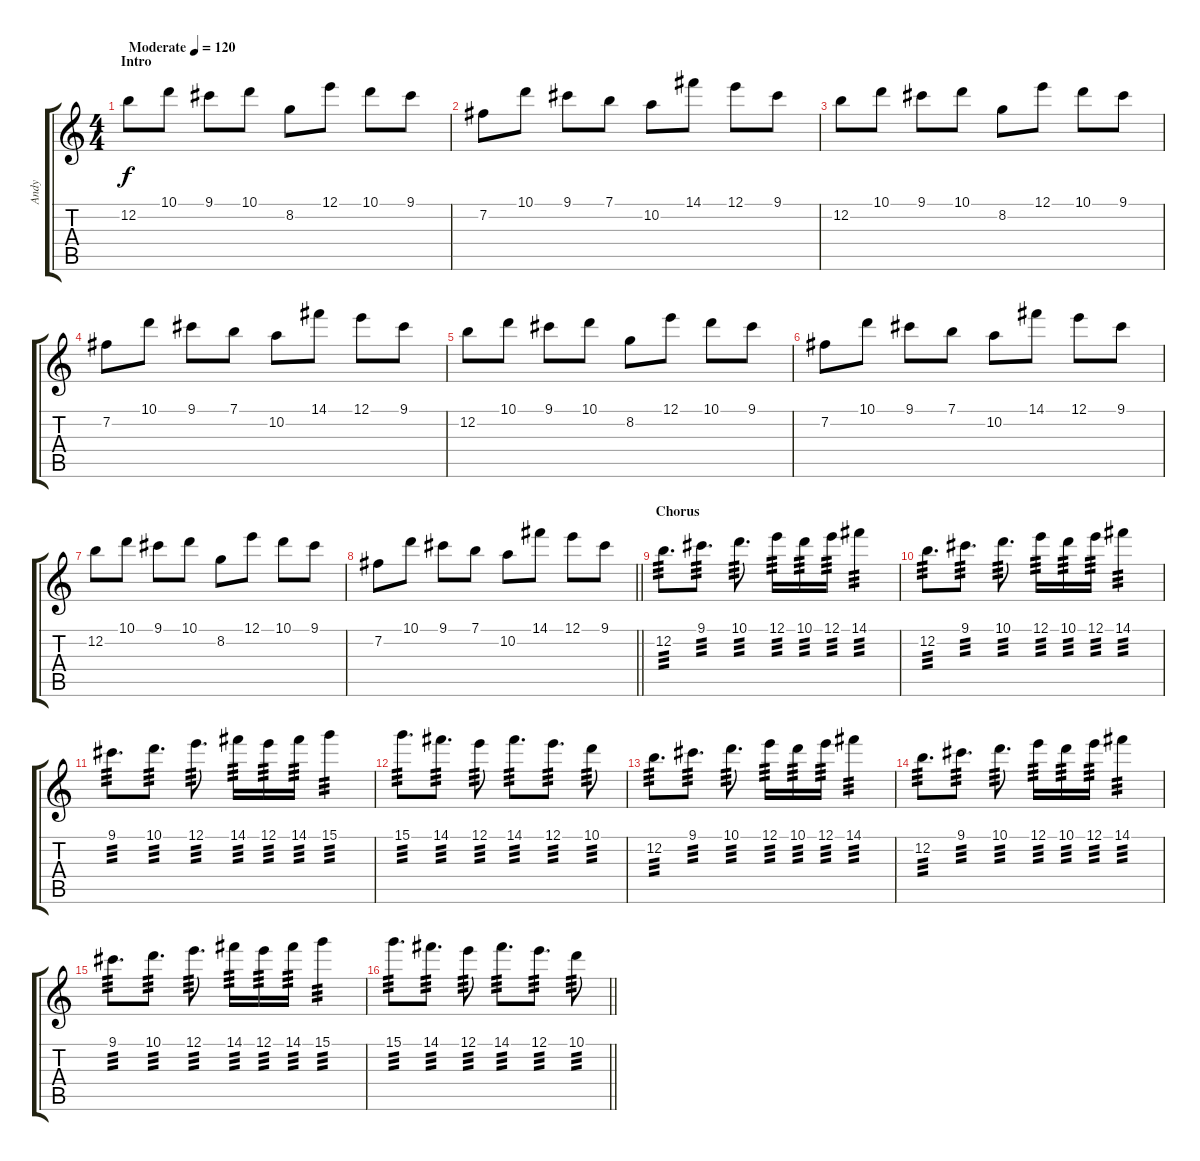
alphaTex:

\track ("Andy" "Andy") {instrument distortionguitar}
\staff {score tabs}
\tuning (E4 B3 G3 D3 A2 E2) {hide}
\ts (4 4)
\section ("" "Intro")
\tempo (120 "Moderate")
\clef g2
\ks c
12.2.8{dy f instrument electricguitarjazz} 10.1.8 9.1.8 10.1.8 8.2.8 12.1.8 10.1.8 9.1.8 |
7.2.8 10.1.8 9.1.8 7.1.8 10.2.8 14.1.8 12.1.8 9.1.8 |
12.2.8 10.1.8 9.1.8 10.1.8 8.2.8 12.1.8 10.1.8 9.1.8 |
7.2.8 10.1.8 9.1.8 7.1.8 10.2.8 14.1.8 12.1.8 9.1.8 |
12.2.8 10.1.8 9.1.8 10.1.8 8.2.8 12.1.8 10.1.8 9.1.8 |
7.2.8 10.1.8 9.1.8 7.1.8 10.2.8 14.1.8 12.1.8 9.1.8 |
12.2.8 10.1.8 9.1.8 10.1.8 8.2.8 12.1.8 10.1.8 9.1.8 |
\barLineRight lightlight
7.2.8 10.1.8 9.1.8 7.1.8 10.2.8 14.1.8 12.1.8 9.1.8 |
\section ("" "Chorus")
12.2.8{d tp 3 volume 15 instrument distortionguitar} 9.1.8{d tp 3} 10.1.8{d tp 3} 12.1.16{tp 3} 10.1.16{tp 3} 12.1.16{tp 3} 14.1.4{tp 3} |
12.2.8{d tp 3} 9.1.8{d tp 3} 10.1.8{d tp 3} 12.1.16{tp 3} 10.1.16{tp 3} 12.1.16{tp 3} 14.1.4{tp 3} |
9.1.8{d tp 3} 10.1.8{d tp 3} 12.1.8{d tp 3} 14.1.16{tp 3} 12.1.16{tp 3} 14.1.16{tp 3} 15.1.4{tp 3} |
15.1.8{d tp 3} 14.1.8{d tp 3} 12.1.8{tp 3} 14.1.8{d tp 3} 12.1.8{d tp 3} 10.1.8{tp 3} |
12.2.8{d tp 3 instrument distortionguitar} 9.1.8{d tp 3} 10.1.8{d tp 3} 12.1.16{tp 3} 10.1.16{tp 3} 12.1.16{tp 3} 14.1.4{tp 3} |
12.2.8{d tp 3} 9.1.8{d tp 3} 10.1.8{d tp 3} 12.1.16{tp 3} 10.1.16{tp 3} 12.1.16{tp 3} 14.1.4{tp 3} |
9.1.8{d tp 3} 10.1.8{d tp 3} 12.1.8{d tp 3} 14.1.16{tp 3} 12.1.16{tp 3} 14.1.16{tp 3} 15.1.4{tp 3} |
\barLineRight lightlight
15.1.8{d tp 3} 14.1.8{d tp 3} 12.1.8{tp 3} 14.1.8{d tp 3} 12.1.8{d tp 3} 10.1.8{tp 3}
